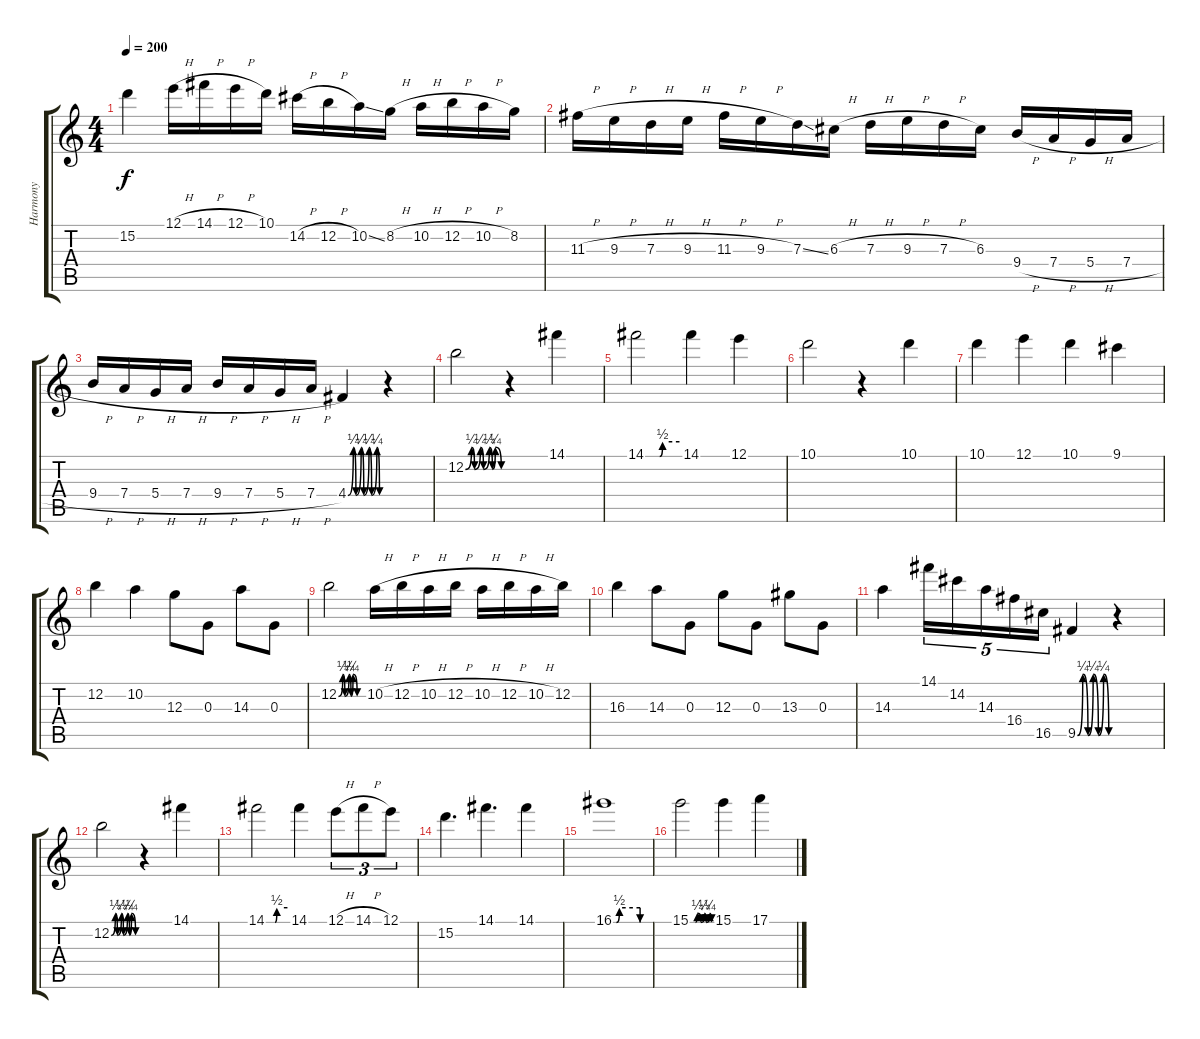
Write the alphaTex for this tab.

\track ("Harmony" "Harmony") {instrument distortionguitar}
\staff {score tabs}
\tuning (E4 B3 G3 D3 A2 E2) {hide}
\ts (4 4)
\tempo 200
\clef g2
\ks c
15.2.4{dy f} 12.1{h}.16 14.1{h}.16 12.1{h}.16 10.1.16 14.2{h}.16 12.2{h}.16 10.2{ss}.16 8.2{h}.16 10.2{h}.16 12.2{h}.16 10.2{h}.16 8.2.16 |
11.3{h}.16 9.3{h}.16 7.3{h}.16 9.3{h}.16 11.3{h}.16 9.3{h}.16 7.3{ss}.16 6.3{h}.16 7.3{h}.16 9.3{h}.16 7.3{h}.16 6.3.16 9.4{h}.16 7.4{h}.16 5.4{h}.16 7.4{h}.16 |
9.4{h}.16 7.4{h}.16 5.4{h}.16 7.4{h}.16 9.4{h}.16 7.4{h}.16 5.4{h}.16 7.4{h}.16 4.4{be (custom 0 0 10 1 15 0 25 1 30 0 40 1 45 0 55 1 60 0)}.4 r.4 |
12.2{be (custom 0 0 10 1 15 0 25 1 30 0 40 1 45 0 50 1 60 0)}.2 r.4 14.1.4 |
14.1{be (custom 0 0 25 0 30 2 60 2)}.2 14.1.4 12.1.4 |
10.1.2 r.4 10.1.4 |
10.1.4 12.1.4 10.1.4 9.1.4 |
12.2.4 10.2.4 12.3.8 0.3.8 14.3.8 0.3.8 |
12.2{be (custom 0 0 10 1 15 0 25 1 30 0 35 1 45 0 60 0)}.2 10.2{h}.16 12.2{h}.16 10.2{h}.16 12.2{h}.16 10.2{h}.16 12.2{h}.16 10.2{h}.16 12.2.16 |
16.3.4 14.3.8 0.3.8 12.3.8 0.3.8 13.3.8 0.3.8 |
14.3.4 14.1.16{tu (5 4)} 14.2.16{tu (5 4)} 14.3.16{tu (5 4)} 16.4.16{tu (5 4)} 16.5.16{tu (5 4)} 9.5{be (custom 0 0 10 1 20 0 30 1 40 0 50 1 60 0)}.4 r.4 |
12.2{be (custom 0 0 10 1 15 0 25 1 30 0 40 1 45 0 50 1 60 0)}.2 r.4 14.1.4 |
14.1{be (custom 0 0 25 0 30 2 60 2)}.2 14.1.4 12.1{h}.8{tu (3 2)} 14.1{h}.8{tu (3 2)} 12.1.8{tu (3 2)} |
15.2.4{d} 14.1.4{d} 14.1.4 |
16.1{be (custom 0 0 5 0 10 2 45 2 45 0 60 0)}.1 |
15.1{be (custom 0 0 15 0 20 1 30 0 40 1 45 0 55 1 60 0)}.2 15.1.4 17.1.4
